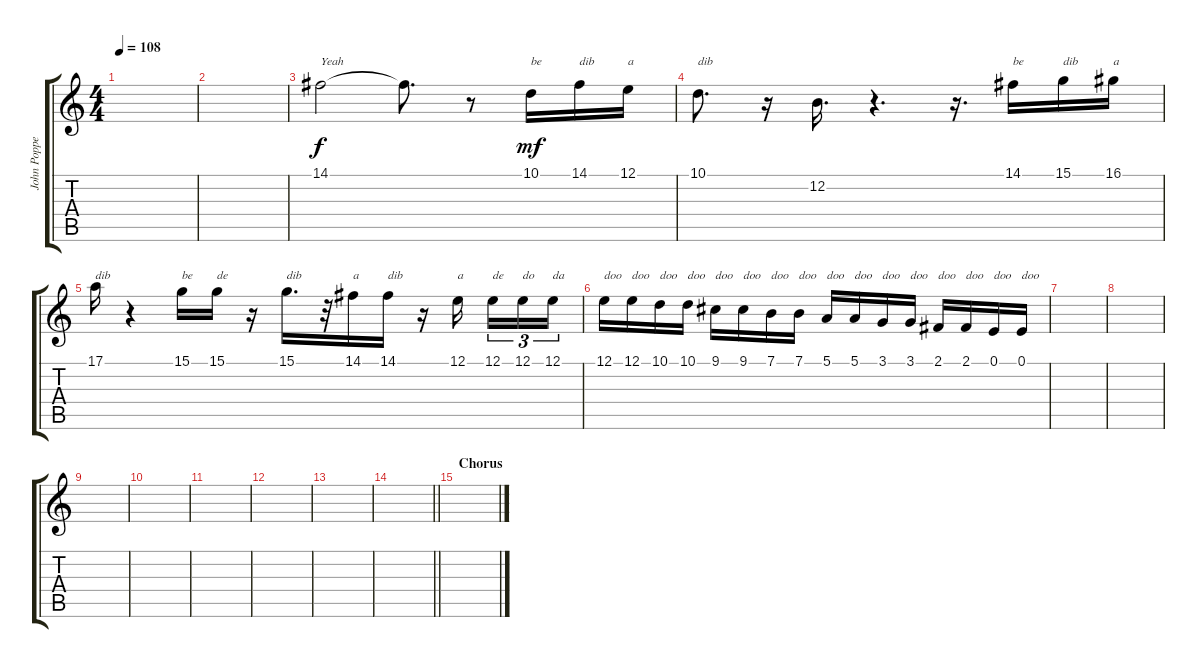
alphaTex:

\track ("John Popper" "John Poppe") {instrument tenorsax}
\staff {score tabs}
\tuning (E4 B3 G3 D3 A2 E2) {hide}
\ts (4 4)
\tempo 108
\clef g2
\ks c
|
|
14.1.2{txt "Yeah"} 14.1{t}.8{d dy f} r.8 10.1.16{txt "be" dy mf} 14.1.16{txt "dib"} 12.1.16{txt "a"} |
10.1.8{d txt "dib"} r.16 12.2.16{d} r.4{d} r.16{d} 14.1.16{txt "be"} 15.1.16{txt "dib"} 16.1.16{txt "a"} |
17.1.16{txt "dib"} r.4 15.1.16{txt "be"} 15.1.16{txt "de"} r.16 15.1.16{d txt "dib"} r.32 14.1.16{txt "a"} 14.1.16{txt "dib"} r.16 12.1.16{txt "a" beam splitsecondary} 12.1.16{tu (3 2) txt "de"} 12.1.16{tu (3 2) txt "do"} 12.1.16{tu (3 2) txt "da"} |
12.1.16{txt "doo"} 12.1.16{txt "doo"} 10.1.16{txt "doo"} 10.1.16{txt "doo"} 9.1.16{txt "doo"} 9.1.16{txt "doo"} 7.1.16{txt "doo"} 7.1.16{txt "doo"} 5.1.16{txt "doo"} 5.1.16{txt "doo"} 3.1.16{txt "doo"} 3.1.16{txt "doo"} 2.1.16{txt "doo"} 2.1.16{txt "doo"} 0.1.16{txt "doo"} 0.1.16{txt "doo"} |
|
|
|
|
|
|
|
\barLineRight lightlight
|
\section ("" "Chorus")
